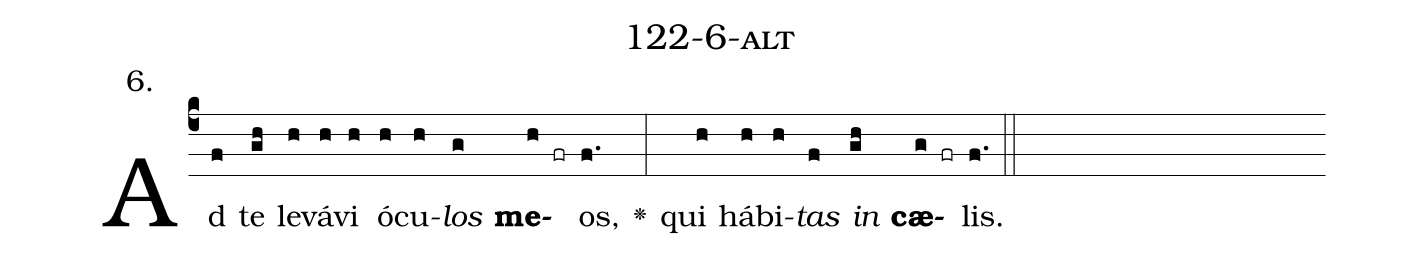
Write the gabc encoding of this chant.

name: 122-6-alt;
annotation: 6.;
%%
(c4)Ad(f) te(gh) le(h)vá(h)vi(h) ó(h)cu(h)<i>los</i>(g) <b>me</b>(h fr)os,(f.) <v>\greheightstar</v>(:) qui(h) há(h)bi(h)<i>tas</i>(f) <i>in</i>(gh) <b>cæ</b>(g fr)lis.(f.) (::)


%E(h) u(h) o(f) u(gh) a(g) e.(f.) (::)
